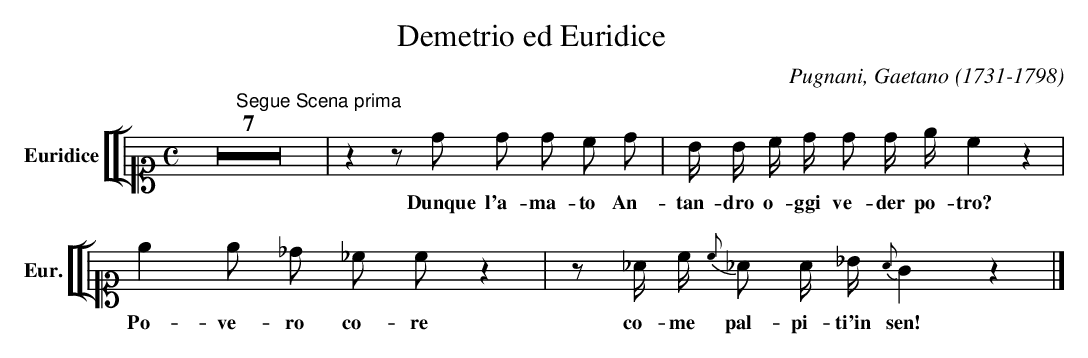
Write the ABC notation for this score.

X:1
T:Demetrio ed Euridice
C:Pugnani, Gaetano (1731-1798)
M:C
L:1/4
K:C
V: 20 clef=alto1 name="Euridice" sname="Eur."
%%staves [[ 20 ]]
[L:1/8]	"^Segue Scena prima" Z7 | \
   z2 z d d d c d | B/ B/ c/ d/ d d/ e/ c2 z2 |  \
w: Dunque l'a-ma-to An-tan-dro o-ggi ve-der po-tro?
   e2 e _d _c c z2 | \
w: Po-ve-ro co-re
   z _A/ c/ {c}_A A/ _B/ {A} G2 z2 |] \
w: co-me pal-pi-ti'in sen!
